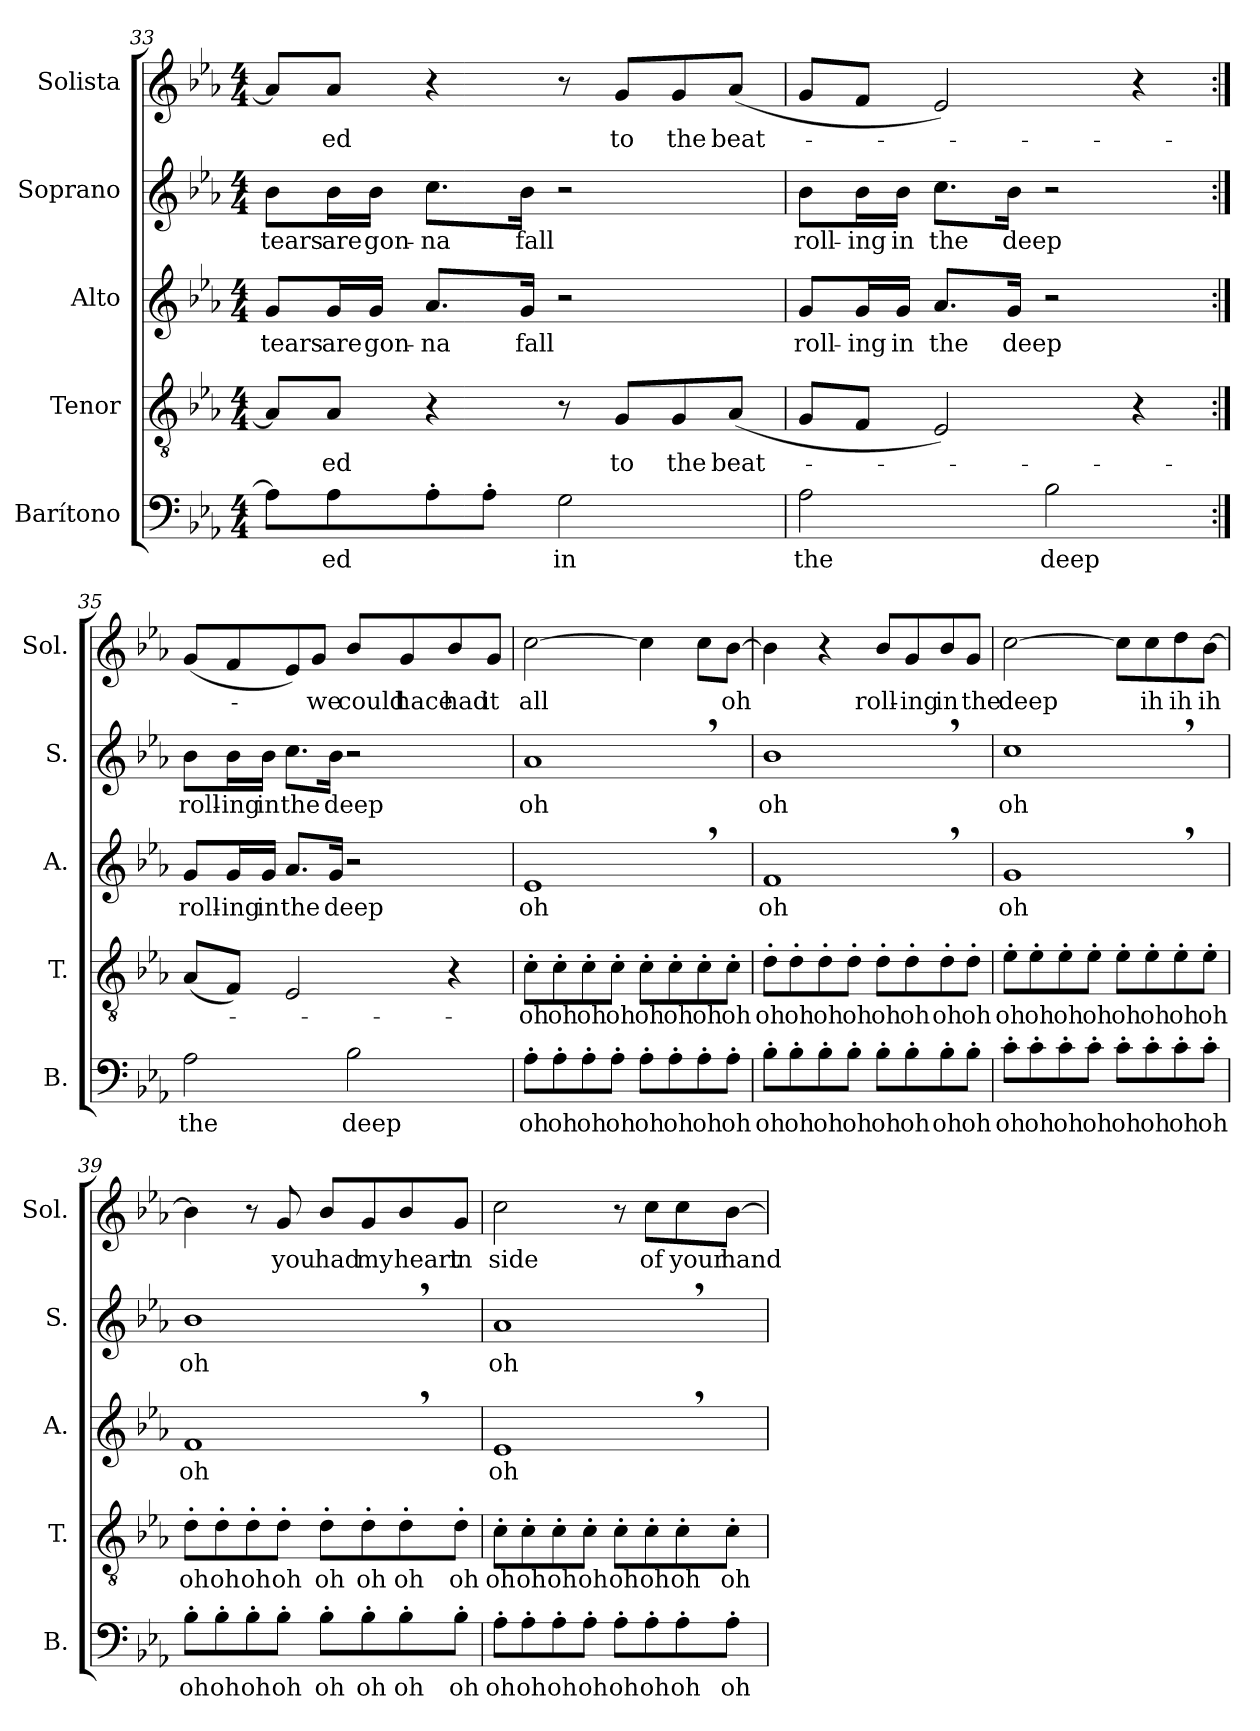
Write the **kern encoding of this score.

**kern	**text	**kern	**text	**kern	**text	**kern	**text	**kern	**text
*part5	*part5	*part4	*part4	*part3	*part3	*part2	*part2	*part1	*part1
*staff5	*staff5	*staff4	*staff4	*staff3	*staff3	*staff2	*staff2	*staff1	*staff1
*I"Barítono	*	*I"Tenor	*	*I"Alto	*	*I"Soprano	*	*I"Solista	*
*I'B.	*	*I'T.	*	*I'A.	*	*I'S.	*	*I'Sol.	*
*clefF4	*	*clefGv2	*	*clefG2	*	*clefG2	*	*clefG2	*
*k[b-e-a-]	*	*k[b-e-a-]	*	*k[b-e-a-]	*	*k[b-e-a-]	*	*k[b-e-a-]	*
*M4/4	*	*M4/4	*	*M4/4	*	*M4/4	*	*M4/4	*
=33	=33	=33	=33	=33	=33	=33	=33	=33	=33
8A-\L]	.	8A-/L]	.	8g/L	tears	8b-\L	tears	8a-/L]	.
8A-\	ed	8A-/J	ed	16g/L	are	16b-\L	are	8a-/J	ed
.	.	.	.	16g/JJ	gon-	16b-\JJ	gon-	.	.
8A-'\	.	4r	.	8.a-/L	-na	8.cc\L	-na	4r	.
8A-'\J	.	.	.	.	.	.	.	.	.
.	.	.	.	16g/Jk	fall	16b-\Jk	fall	.	.
2G\	in	8r	.	2r	.	2r	.	8r	.
.	.	8G/L	to	.	.	.	.	8g/L	to
.	.	8G/	the	.	.	.	.	8g/	the
.	.	(8A-/J	beat-	.	.	.	.	(8a-/J	beat-
=34	=34	=34	=34	=34	=34	=34	=34	=34	=34
2A-\	the	8G/L	.	8g/L	roll-	8b-\L	roll-	8g/L	.
.	.	8F/J	.	16g/L	-ing	16b-\L	-ing	8f/J	.
.	.	.	.	16g/JJ	in	16b-\JJ	in	.	.
.	.	2E-/)	.	8.a-/L	the	8.cc\L	the	2e-/)	.
.	.	.	.	16g/Jk	deep	16b-\Jk	deep	.	.
2B-\	deep	.	.	2r	.	2r	.	.	.
.	.	4r	.	.	.	.	.	4r	.
!!LO:PB:g=z
=35:|!	=35:|!	=35:|!	=35:|!	=35:|!	=35:|!	=35:|!	=35:|!	=35:|!	=35:|!
2A-\	the	(8A-/L	.	8g/L	roll-	8b-\L	roll-	(8g/L	.
.	.	8F/J)	.	16g/L	-ing	16b-\L	-ing	8f/	.
.	.	.	.	16g/JJ	in	16b-\JJ	in	.	.
.	.	2E-/	.	8.a-/L	the	8.cc\L	the	8e-/)	.
.	.	.	.	.	.	.	.	8g/J	we
.	.	.	.	16g/Jk	deep	16b-\Jk	deep	.	.
2B-\	deep	.	.	2r	.	2r	.	8b-/L	could
.	.	.	.	.	.	.	.	8g/	hace
.	.	4r	.	.	.	.	.	8b-/	had
.	.	.	.	.	.	.	.	8g/J	it
=36	=36	=36	=36	=36	=36	=36	=36	=36	=36
8A-'\L	oh	8c'\L	oh	1e-,	oh	1a-,	oh	[2cc\	all
8A-'\	oh	8c'\	oh	.	.	.	.	.	.
8A-'\	oh	8c'\	oh	.	.	.	.	.	.
8A-'\J	oh	8c'\J	oh	.	.	.	.	.	.
8A-'\L	oh	8c'\L	oh	.	.	.	.	4cc\]	.
8A-'\	oh	8c'\	oh	.	.	.	.	.	.
8A-'\	oh	8c'\	oh	.	.	.	.	8cc\L	.
8A-'\J	oh	8c'\J	oh	.	.	.	.	[8b-\J	oh
=37	=37	=37	=37	=37	=37	=37	=37	=37	=37
8B-'\L	oh	8d'\L	oh	1f,	oh	1b-,	oh	4b-\]	.
8B-'\	oh	8d'\	oh	.	.	.	.	.	.
8B-'\	oh	8d'\	oh	.	.	.	.	4r	.
8B-'\J	oh	8d'\J	oh	.	.	.	.	.	.
8B-'\L	oh	8d'\L	oh	.	.	.	.	8b-/L	roll-
8B-'\	oh	8d'\	oh	.	.	.	.	8g/	-ing
8B-'\	oh	8d'\	oh	.	.	.	.	8b-/	in
8B-'\J	oh	8d'\J	oh	.	.	.	.	8g/J	the
!!LO:LB:g=z
=38	=38	=38	=38	=38	=38	=38	=38	=38	=38
8c'\L	oh	8e-'\L	oh	1g,	oh	1cc,	oh	[2cc\	deep
8c'\	oh	8e-'\	oh	.	.	.	.	.	.
8c'\	oh	8e-'\	oh	.	.	.	.	.	.
8c'\J	oh	8e-'\J	oh	.	.	.	.	.	.
8c'\L	oh	8e-'\L	oh	.	.	.	.	8cc\L]	.
8c'\	oh	8e-'\	oh	.	.	.	.	8cc\	ih
8c'\	oh	8e-'\	oh	.	.	.	.	8dd\	ih
8c'\J	oh	8e-'\J	oh	.	.	.	.	[8b-\J	ih
=39	=39	=39	=39	=39	=39	=39	=39	=39	=39
8B-'\L	oh	8d'\L	oh	1f,	oh	1b-,	oh	4b-\]	.
8B-'\	oh	8d'\	oh	.	.	.	.	.	.
8B-'\	oh	8d'\	oh	.	.	.	.	8r	.
8B-'\J	oh	8d'\J	oh	.	.	.	.	8g/	you
8B-'\L	oh	8d'\L	oh	.	.	.	.	8b-/L	had
8B-'\	oh	8d'\	oh	.	.	.	.	8g/	my
8B-'\	oh	8d'\	oh	.	.	.	.	8b-/	heart
8B-'\J	oh	8d'\J	oh	.	.	.	.	8g/J	in
=40	=40	=40	=40	=40	=40	=40	=40	=40	=40
8A-'\L	oh	8c'\L	oh	1e-,	oh	1a-,	oh	2cc\	side
8A-'\	oh	8c'\	oh	.	.	.	.	.	.
8A-'\	oh	8c'\	oh	.	.	.	.	.	.
8A-'\J	oh	8c'\J	oh	.	.	.	.	.	.
8A-'\L	oh	8c'\L	oh	.	.	.	.	8r	.
8A-'\	oh	8c'\	oh	.	.	.	.	8cc\L	of
8A-'\	oh	8c'\	oh	.	.	.	.	8cc\	your
8A-'\J	oh	8c'\J	oh	.	.	.	.	[8b-\J	hand
=	=	=	=	=	=	=	=	=	=
*-	*-	*-	*-	*-	*-	*-	*-	*-	*-
